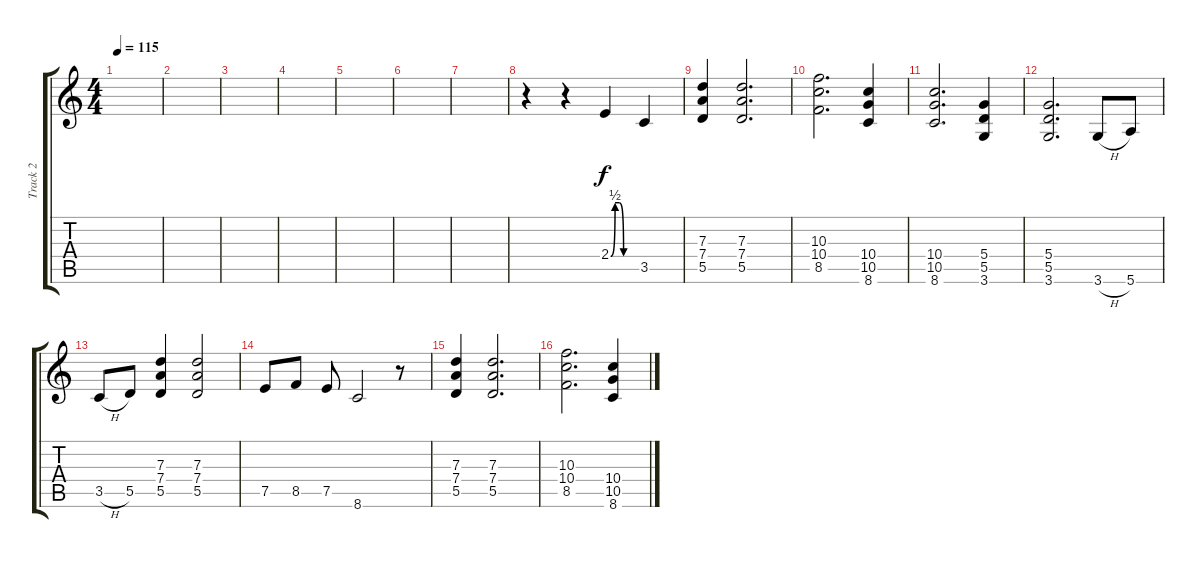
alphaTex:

\track ("Track 2" "Track 2") {instrument distortionguitar}
\staff {score tabs}
\tuning (E4 B3 G3 D3 A2 E2) {hide}
\ts (4 4)
\tempo 115
\clef g2
\ks c
|
|
|
|
|
|
|
r.4 r.4 2.4{be (custom 0 0 10 2 20 2 30 0 60 0)}.4 3.5.4 |
(7.3 7.4 5.5).4 (7.3 7.4 5.5).2{d} |
(10.3 10.4 8.5).2{d} (10.4 10.5 8.6).4 |
(10.4 10.5 8.6).2{d} (5.4 5.5 3.6).4 |
(5.4 5.5 3.6).2{d} 3.6{h}.8 5.6.8 |
3.5{h}.8 5.5.8 (7.3 7.4 5.5).4 (7.3 7.4 5.5).2 |
7.5.8 8.5.8 7.5.8 8.6.2 r.8 |
(7.3 7.4 5.5).4 (7.3 7.4 5.5).2{d} |
(10.3 10.4 8.5).2{d} (10.4 10.5 8.6).4
